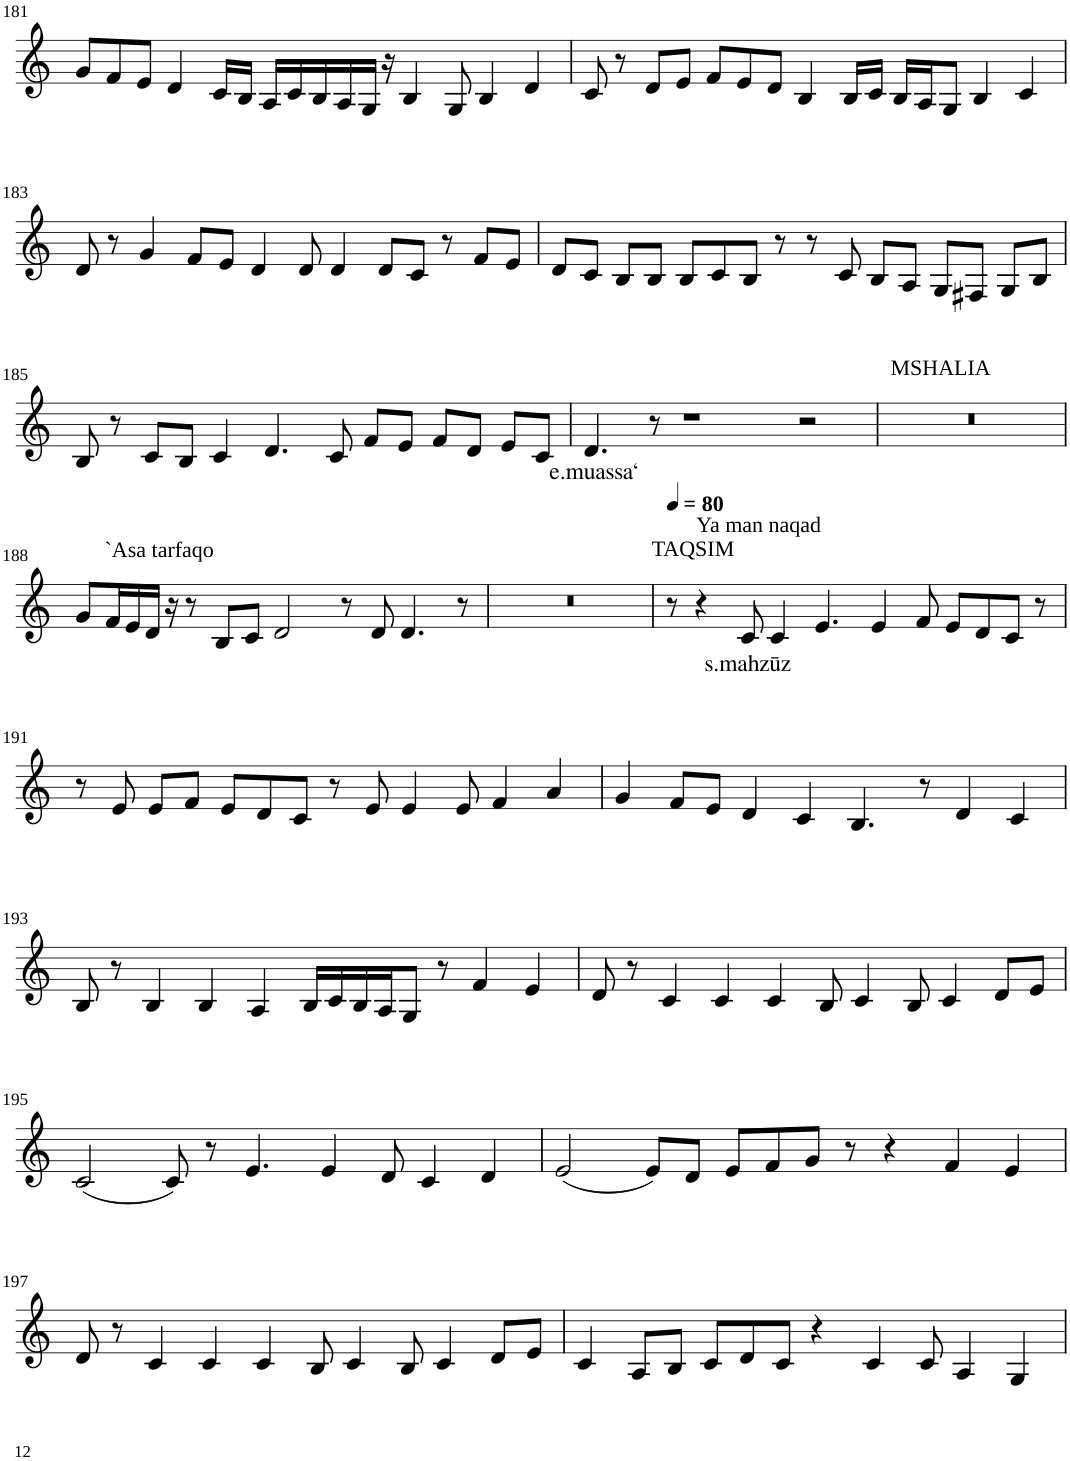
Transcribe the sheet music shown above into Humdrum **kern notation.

**kern	**text
*part1	*part1
*staff1	*staff1
*I"Violin	*
!!LO:PB:g=z
*clefG2	*
*k[]	*
*M8/4	*
=181	=181
8g/L	.
8f/	.
8e/J	.
4d/	.
16c/LL	.
16B/JJ	.
16A/LL	.
16c/	.
16B/	.
16A/	.
16G/JJ	.
16r	.
4B/	.
8G/	.
4B/	.
4d/	.
=182	=182
8c/	.
8r	.
8d/L	.
8e/J	.
8f/L	.
8e/	.
8d/J	.
4B/	.
16B/LL	.
16c/JJ	.
16B/LL	.
16A/J	.
8G/J	.
4B/	.
4c/	.
!!LO:LB:g=z
=183	=183
8d/	.
8r	.
4g/	.
8f/L	.
8e/J	.
4d/	.
8d/	.
4d/	.
8d/L	.
8c/J	.
8r	.
8f/L	.
8e/J	.
=184	=184
8d/L	.
8c/J	.
8B/L	.
8B/J	.
8B/L	.
8c/	.
8B/J	.
8r	.
8r	.
8c/	.
8B/L	.
8A/J	.
8G/L	.
8F#X/J	.
8G/L	.
8B/J	.
!!LO:LB:g=z
=185	=185
8B/	.
8r	.
8c/L	.
8B/J	.
4c/	.
4.d/	.
8c/	.
8f/L	.
8e/J	.
8f/L	.
8d/J	.
8e/L	.
8c/J	.
=186	=186
!	!LO:LY:b
4.d/	e.muassa‘
8r	.
1r	.
2r	.
=187	=187
!LO:TX:a:t=MSHALIA	!
0r	.
!!LO:LB:g=z
=188	=188
8g/L	.
!LO:TX:a:t=`Asa tarfaqo	!
16f/L	.
16e/	.
16d/JJ	.
16r	.
8r	.
8B/L	.
8c/J	.
2d/	.
8r	.
8d/	.
4.d/	.
8r	.
=189	=189
0r	.
!LO:TX:a:t=TAQSIM	!
=190	=190
*MM80	*
8r	.
!LO:TX:a:t=Ya man naqad	!
4r	.
!	!LO:LY:b
8c/	s.mahzūz
4c/	.
4.e/	.
4e/	.
8f/	.
8e/L	.
8d/	.
8c/J	.
8r	.
!!LO:LB:g=z
=191	=191
8r	.
8e/	.
8e/L	.
8f/J	.
8e/L	.
8d/	.
8c/J	.
8r	.
8e/	.
4e/	.
8e/	.
4f/	.
4a/	.
=192	=192
4g/	.
8f/L	.
8e/J	.
4d/	.
4c/	.
4.B/	.
8r	.
4d/	.
4c/	.
!!LO:LB:g=z
=193	=193
8B/	.
8r	.
4B/	.
4B/	.
4A/	.
16B/LL	.
16c/	.
16B/	.
16A/J	.
8G/J	.
8r	.
4f/	.
4e/	.
=194	=194
8d/	.
8r	.
4c/	.
4c/	.
4c/	.
8B/	.
4c/	.
8B/	.
4c/	.
8d/L	.
8e/J	.
!!LO:LB:g=z
=195	=195
(2c/	.
8c/)	.
8r	.
4.e/	.
4e/	.
8d/	.
4c/	.
4d/	.
=196	=196
(2e/	.
8e/L)	.
8d/J	.
8e/L	.
8f/	.
8g/J	.
8r	.
4r	.
4f/	.
4e/	.
!!LO:LB:g=z
=197	=197
8d/	.
8r	.
4c/	.
4c/	.
4c/	.
8B/	.
4c/	.
8B/	.
4c/	.
8d/L	.
8e/J	.
=198	=198
4c/	.
8A/L	.
8B/J	.
8c/L	.
8d/	.
8c/J	.
4r	.
4c/	.
8c/	.
4A/	.
4G/	.
=	=
*-	*-
